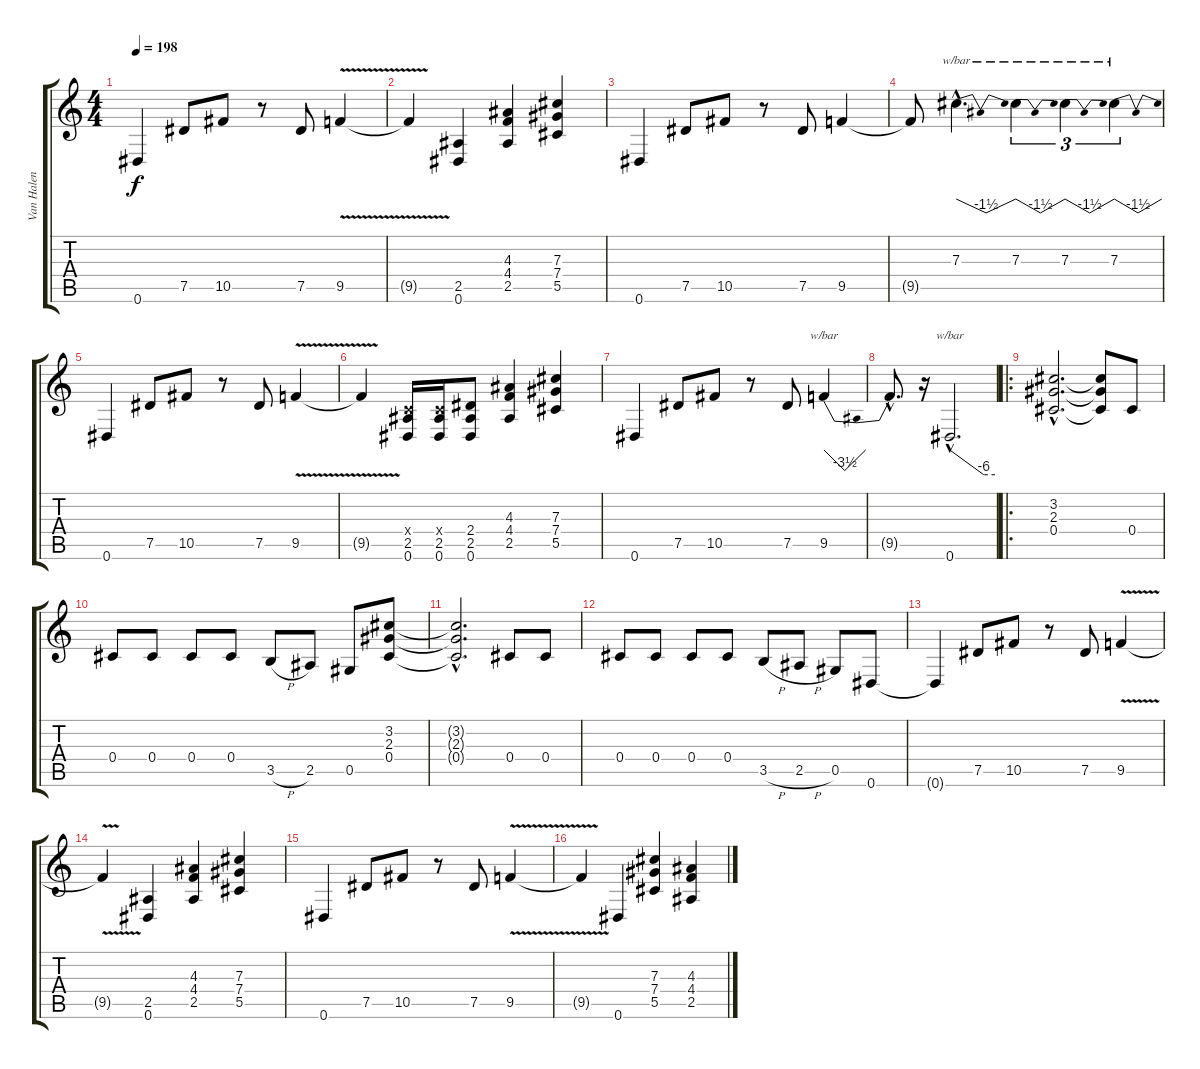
\track ("Van Halen" "Van Halen") {instrument overdrivenguitar}
\staff {score tabs}
\tuning (Eb4 Bb3 Gb3 Db3 Ab2 Eb2) {hide}
\ts (4 4)
\tempo 198
\clef g2
\ks c
0.6.4{dy f} 7.5.8 10.5.8 r.8 7.5.8 9.5{v}.4 |
9.5{t}.4 (2.5 0.6).4 (4.3 4.4 2.5).4 (7.3 7.4 5.5).4 |
0.6.4 7.5.8 10.5.8 r.8 7.5.8 9.5.4 |
9.5{t}.8 7.3{hac}.4{d tbe (dip default 0 0 30 -6 60 0)} 7.3.4{tu (3 2) tbe (dip default 0 0 30 -6 60 0)} 7.3.4{tu (3 2) tbe (dip default 0 0 30 -6 60 0)} 7.3.4{tu (3 2) tbe (dip default 0 0 30 -6 60 0)} |
0.6.4 7.5.8 10.5.8 r.8 7.5.8 9.5{v}.4 |
9.5{t}.4 (-1.4{x} 2.5 0.6).16 (-1.4{x} 2.5 0.6).16 (2.4 2.5 0.6).8 (4.3 4.4 2.5).4 (7.3 7.4 5.5).4 |
0.6.4 7.5.8 10.5.8 r.8 7.5.8 9.5.4{tbe (dip default 0 0 30 -14 60 0)} |
9.5{hac t}.8{d} r.16 0.6{hac}.2{d tbe (custom default 0 0 45 -24 60 -24)} |
\ro
(3.2{hac} 2.3{hac} 0.4{hac}).2{d} (3.2{t} 2.3{t} 0.4{t}).8 0.4.8 |
0.4.8 0.4.8 0.4.8 0.4.8 3.5{h}.8 2.5.8 0.5.8 (3.2 2.3 0.4).8 |
(3.2{hac t} 2.3{hac t} 0.4{hac t}).2{d} 0.4.8 0.4.8 |
0.4.8 0.4.8 0.4.8 0.4.8 3.5{h}.8 2.5{h}.8 0.5.8 0.6.8 |
0.6{t}.4 7.5.8 10.5.8 r.8 7.5.8 9.5{v}.4 |
9.5{t}.4 (2.5 0.6).4 (4.3 4.4 2.5).4 (7.3 7.4 5.5).4 |
0.6.4 7.5.8 10.5.8 r.8 7.5.8 9.5{v}.4 |
9.5{t}.4 0.6.4 (7.3 7.4 5.5).4 (4.3 4.4 2.5).4
